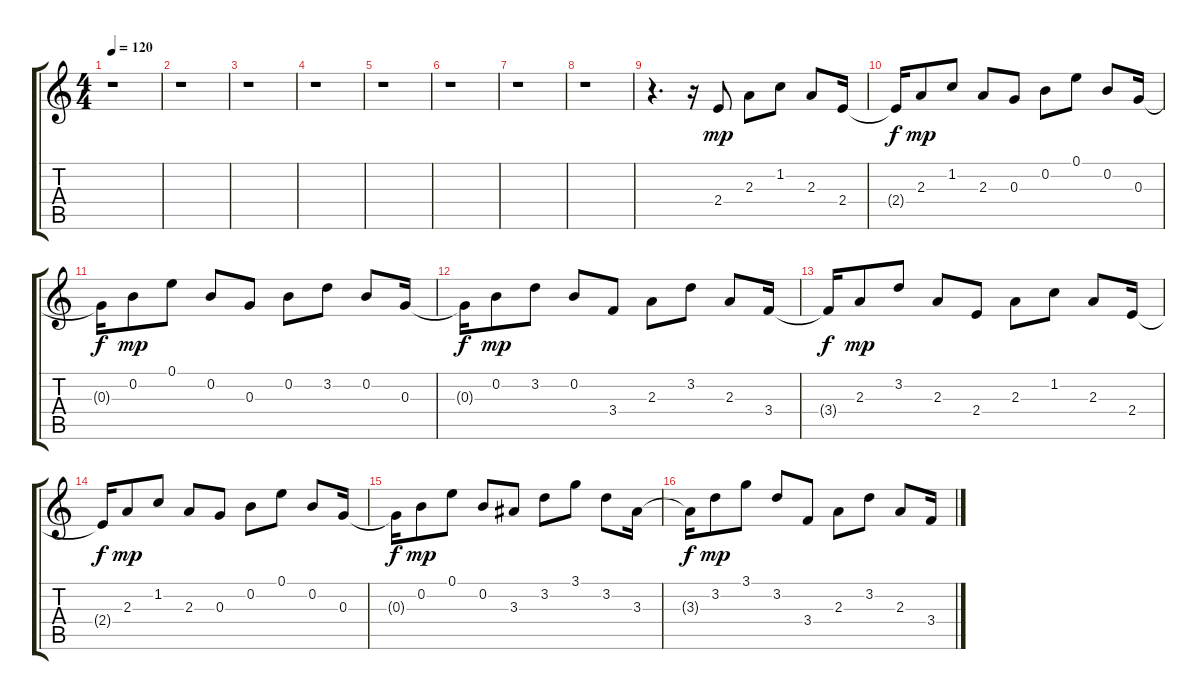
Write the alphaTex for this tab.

\track "" {instrument electricguitarmuted}
\staff {score tabs}
\tuning (E4 B3 G3 D3 A2 E2) {hide}
\ts (4 4)
\tempo 120
\clef g2
\ks c
r.1{dy mp} |
r.1 |
r.1 |
r.1 |
r.1 |
r.1 |
r.1 |
r.1 |
r.4{d} r.16 2.4.8 2.3.8 1.2.8 2.3.8 2.4.16 |
2.4{t}.16{dy f} 2.3.8{dy mp} 1.2.8 2.3.8 0.3.8 0.2.8 0.1.8 0.2.8 0.3.16 |
0.3{t}.16{dy f} 0.2.8{dy mp} 0.1.8 0.2.8 0.3.8 0.2.8 3.2.8 0.2.8 0.3.16 |
0.3{t}.16{dy f} 0.2.8{dy mp} 3.2.8 0.2.8 3.4.8 2.3.8 3.2.8 2.3.8 3.4.16 |
3.4{t}.16{dy f} 2.3.8{dy mp} 3.2.8 2.3.8 2.4.8 2.3.8 1.2.8 2.3.8 2.4.16 |
2.4{t}.16{dy f} 2.3.8{dy mp} 1.2.8 2.3.8 0.3.8 0.2.8 0.1.8 0.2.8 0.3.16 |
0.3{t}.16{dy f} 0.2.8{dy mp} 0.1.8 0.2.8 3.3.8 3.2.8 3.1.8 3.2.8 3.3.16 |
3.3{t}.16{dy f} 3.2.8{dy mp} 3.1.8 3.2.8 3.4.8 2.3.8 3.2.8 2.3.8 3.4.16
